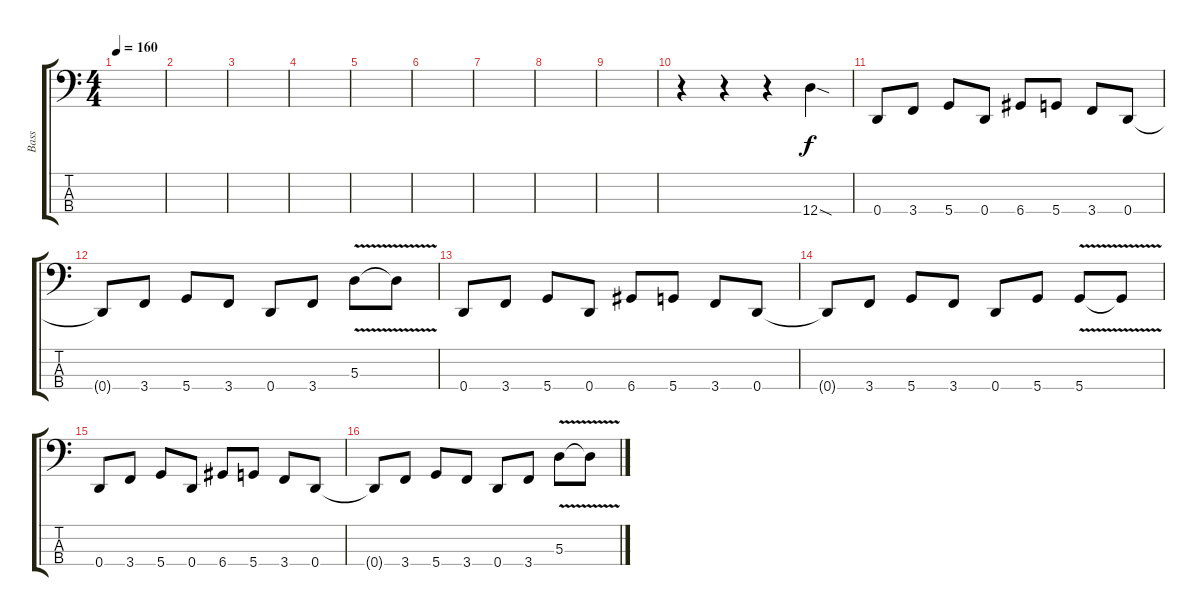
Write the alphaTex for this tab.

\track ("Bass" "Bass") {instrument electricbasspick bank 78}
\staff {score tabs}
\tuning (G2 D2 A1 D1) {hide}
\ts (4 4)
\tempo 160
\clef f4
\ks c
|
|
|
|
|
|
|
|
|
r.4 r.4 r.4 12.4{sod}.4 |
0.4.8 3.4.8 5.4.8 0.4.8 6.4.8 5.4.8 3.4.8 0.4.8 |
0.4{t}.8 3.4.8 5.4.8 3.4.8 0.4.8 3.4.8 5.3{v}.8 5.3{t}.8 |
0.4.8 3.4.8 5.4.8 0.4.8 6.4.8 5.4.8 3.4.8 0.4.8 |
0.4{t}.8 3.4.8 5.4.8 3.4.8 0.4.8 5.4.8 5.4{v}.8 5.4{t}.8 |
0.4.8 3.4.8 5.4.8 0.4.8 6.4.8 5.4.8 3.4.8 0.4.8 |
0.4{t}.8 3.4.8 5.4.8 3.4.8 0.4.8 3.4.8 5.3{v}.8 5.3{t}.8
